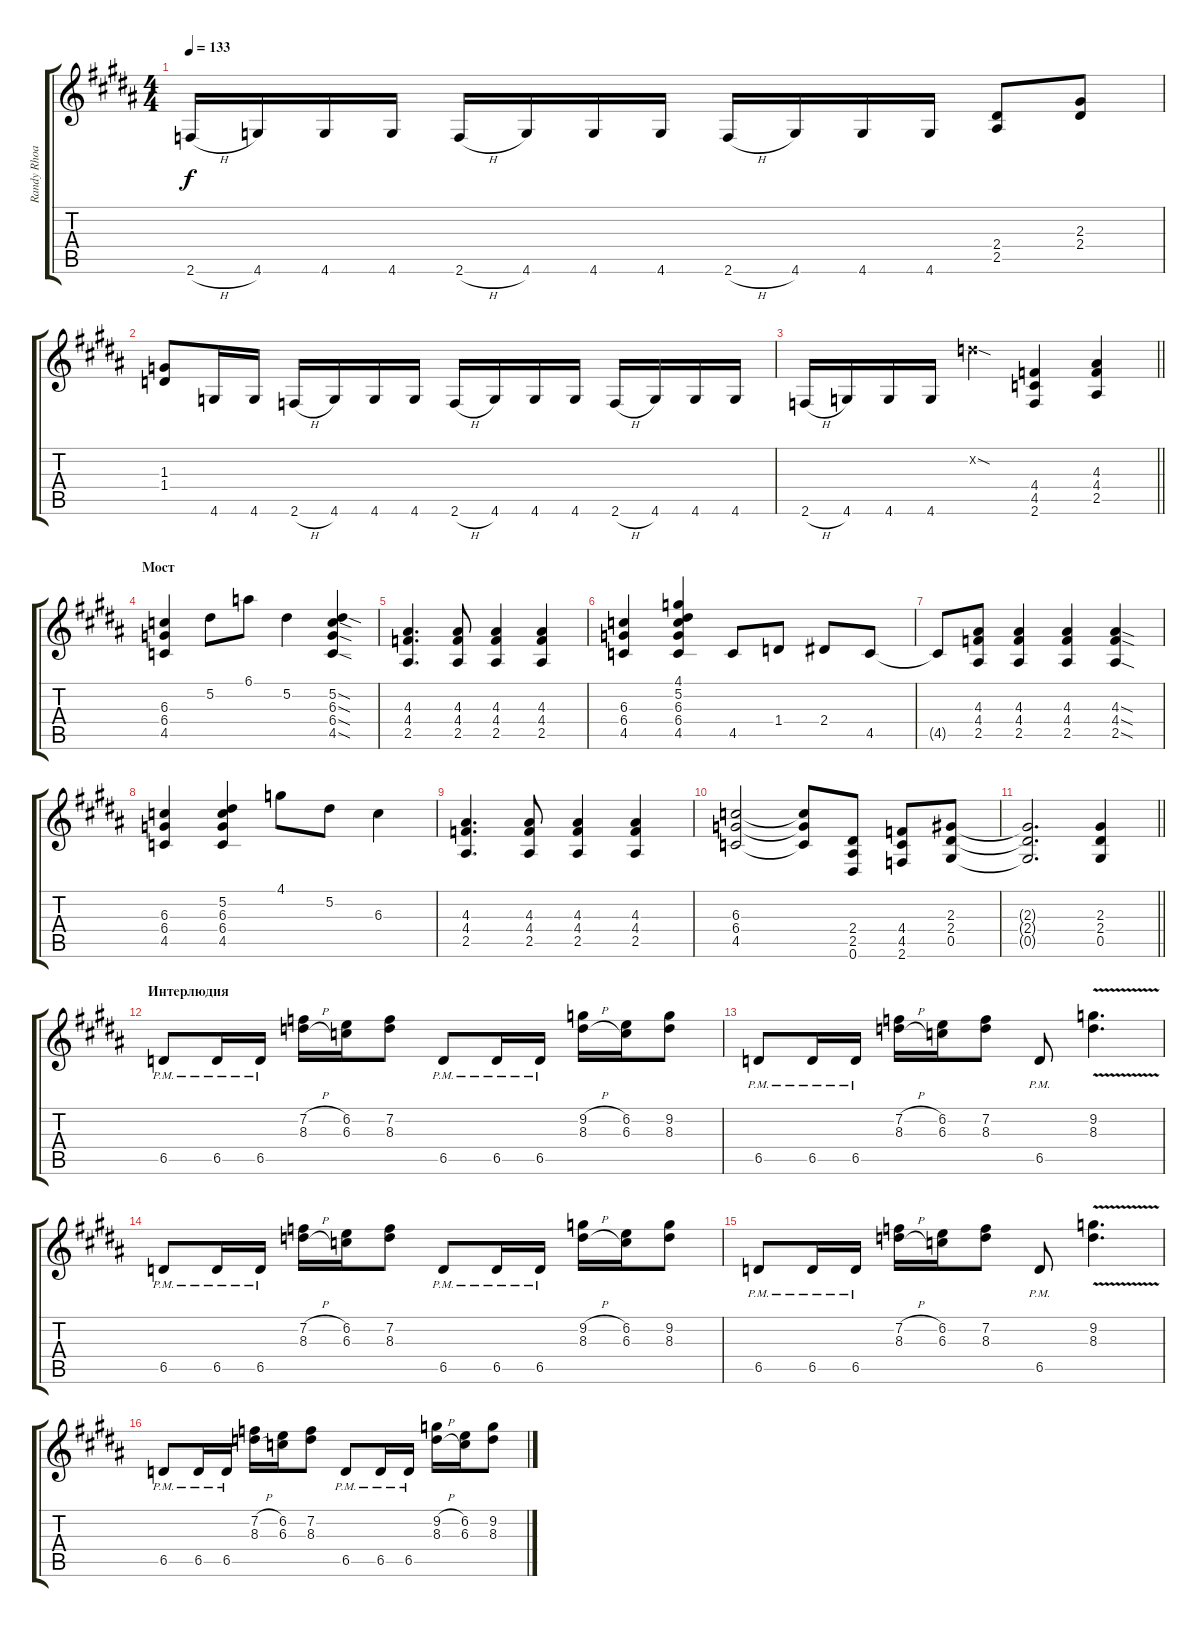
\track ("Randy Rhoads" "Randy Rhoa") {instrument distortionguitar}
\staff {score tabs}
\tuning (Eb4 Bb3 Gb3 Db3 Ab2 Eb2) {hide}
\ts (4 4)
\tempo 133
\clef g2
\ks b
2.6{h}.16{dy f} 4.6.16 4.6.16 4.6.16 2.6{h}.16 4.6.16 4.6.16 4.6.16 2.6{h}.16 4.6.16 4.6.16 4.6.16 (2.4 2.5).8 (2.3 2.4).8 |
(1.3 1.4).8 4.6.16 4.6.16 2.6{h}.16 4.6.16 4.6.16 4.6.16 2.6{h}.16 4.6.16 4.6.16 4.6.16 2.6{h}.16 4.6.16 4.6.16 4.6.16 |
\barLineRight lightlight
2.6{h}.16 4.6.16 4.6.16 4.6.16 4.2{sod x}.4 (4.4 4.5 2.6).4 (4.3 4.4 2.5).4 |
\section ("" "Мост")
(6.3 6.4 4.5).4 5.2.8 6.1.8 5.2.4 (5.2{sod} 6.3{sod} 6.4{sod} 4.5{sod}).4 |
(4.3 4.4 2.5).4{d} (4.3 4.4 2.5).8 (4.3 4.4 2.5).4 (4.3 4.4 2.5).4 |
(6.3 6.4 4.5).4 (4.1 5.2 6.3 6.4 4.5).4 4.5.8 1.4.8 2.4.8 4.5.8 |
4.5{t}.8 (4.3 4.4 2.5).8 (4.3 4.4 2.5).4 (4.3 4.4 2.5).4 (4.3{sod} 4.4{sod} 2.5{sod}).4 |
(6.3 6.4 4.5).4 (5.2 6.3 6.4 4.5).4 4.1.8 5.2.8 6.3.4 |
(4.3 4.4 2.5).4{d} (4.3 4.4 2.5).8 (4.3 4.4 2.5).4 (4.3 4.4 2.5).4 |
(6.3 6.4 4.5).2 (6.3{t} 6.4{t} 4.5{t}).8 (2.4 2.5 0.6).8 (4.4 4.5 2.6).8 (2.3 2.4 0.5).8 |
\barLineRight lightlight
(2.3{t} 2.4{t} 0.5{t}).2{d} (2.3 2.4 0.5).4 |
\section ("" "Интерлюдия")
6.5{pm}.8 6.5{pm}.16 6.5{pm}.16 (7.2{h} 8.3{h}).16 (6.2 6.3).16 (7.2 8.3).8 6.5{pm}.8 6.5{pm}.16 6.5{pm}.16 (9.2{h} 8.3{h}).16 (6.2 6.3).16 (9.2 8.3).8 |
6.5{pm}.8 6.5{pm}.16 6.5{pm}.16 (7.2{h} 8.3{h}).16 (6.2 6.3).16 (7.2 8.3).8 6.5{pm}.8 (9.2{v} 8.3{v}).4{d} |
6.5{pm}.8 6.5{pm}.16 6.5{pm}.16 (7.2{h} 8.3{h}).16 (6.2 6.3).16 (7.2 8.3).8 6.5{pm}.8 6.5{pm}.16 6.5{pm}.16 (9.2{h} 8.3{h}).16 (6.2 6.3).16 (9.2 8.3).8 |
6.5{pm}.8 6.5{pm}.16 6.5{pm}.16 (7.2{h} 8.3{h}).16 (6.2 6.3).16 (7.2 8.3).8 6.5{pm}.8 (9.2{v} 8.3{v}).4{d} |
6.5{pm}.8 6.5{pm}.16 6.5{pm}.16 (7.2{h} 8.3{h}).16 (6.2 6.3).16 (7.2 8.3).8 6.5{pm}.8 6.5{pm}.16 6.5{pm}.16 (9.2{h} 8.3{h}).16 (6.2 6.3).16 (9.2 8.3).8
